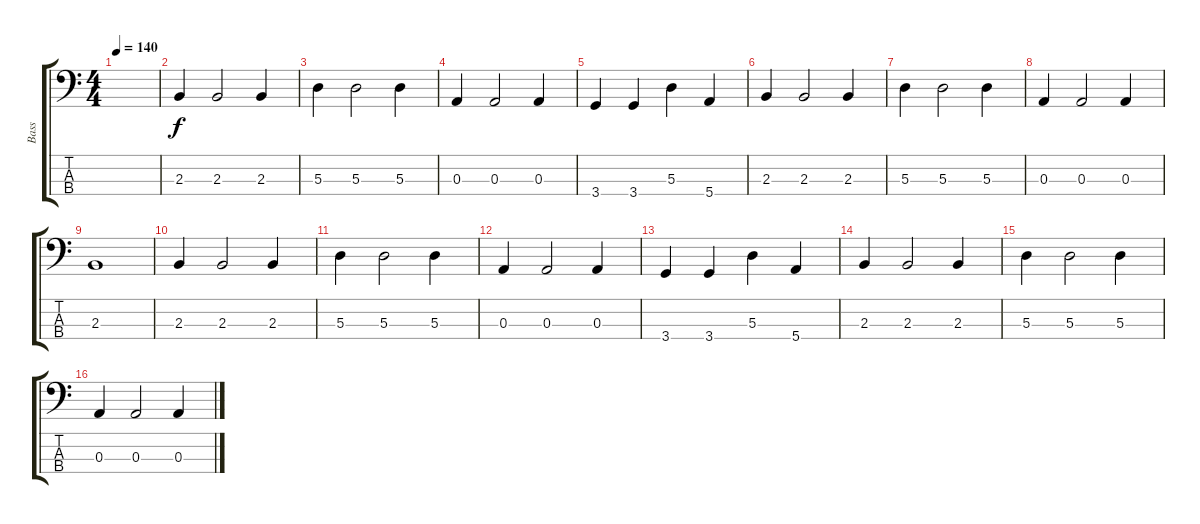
\track ("Bass" "Bass") {instrument electricbassfinger}
\staff {score tabs}
\tuning (G2 D2 A1 E1) {hide}
\ts (4 4)
\tempo 140
\clef f4
\ks c
|
2.3.4 2.3.2 2.3.4 |
5.3.4 5.3.2 5.3.4 |
0.3.4 0.3.2 0.3.4 |
3.4.4 3.4.4 5.3.4 5.4.4 |
2.3.4 2.3.2 2.3.4 |
5.3.4 5.3.2 5.3.4 |
0.3.4 0.3.2 0.3.4 |
2.3.1 |
2.3.4 2.3.2 2.3.4 |
5.3.4 5.3.2 5.3.4 |
0.3.4 0.3.2 0.3.4 |
3.4.4 3.4.4 5.3.4 5.4.4 |
2.3.4 2.3.2 2.3.4 |
5.3.4 5.3.2 5.3.4 |
0.3.4 0.3.2 0.3.4
